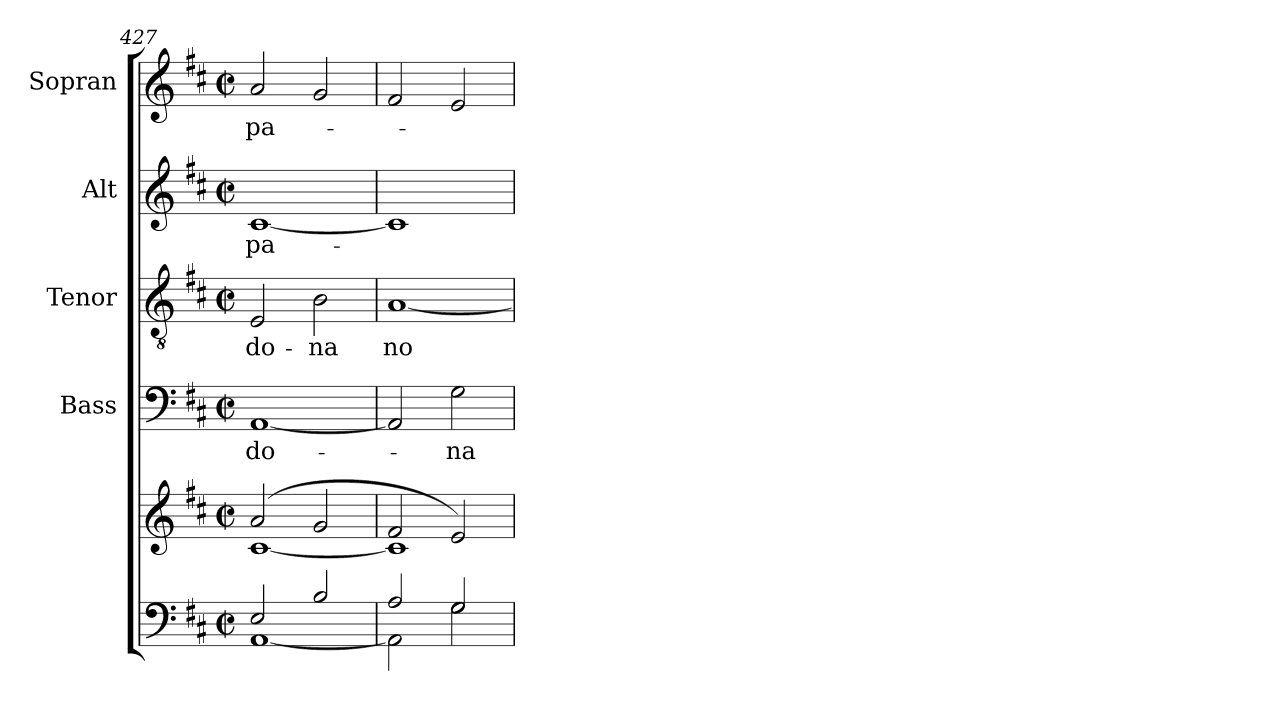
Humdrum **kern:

**kern	**kern	**kern	**text	**kern	**text	**kern	**text	**kern	**text
*part5	*part5	*part4	*part4	*part3	*part3	*part2	*part2	*part1	*part1
*staff6	*staff5	*staff4	*staff4	*staff3	*staff3	*staff2	*staff2	*staff1	*staff1
*	*	*I"Bass	*	*I"Tenor	*	*I"Alt	*	*I"Sopran	*
*	*	*I'B.	*	*I'T.	*	*I'A.	*	*I'S.	*
*clefF4	*clefG2	*clefF4	*	*clefGv2	*	*clefG2	*	*clefG2	*
*k[f#c#]	*k[f#c#]	*k[f#c#]	*	*k[f#c#]	*	*k[f#c#]	*	*k[f#c#]	*
*D:	*D:	*D:	*	*D:	*	*D:	*	*D:	*
*M2/2	*M2/2	*M2/2	*	*M2/2	*	*M2/2	*	*M2/2	*
*met(c|)	*met(c|)	*met(c|)	*	*met(c|)	*	*met(c|)	*	*met(c|)	*
=427	=427	=427	=427	=427	=427	=427	=427	=427	=427
*^	*^	*	*	*	*	*	*	*	*
!	!	!	!	!	!LO:LY:b	!	!LO:LY:b	!	!LO:LY:b	!	!LO:LY:b
2E/	[<1AA	(2a/	[<1c#	[1AA	do-	2E/	do-	[1c#	pa-	2a/	pa-
!	!	!	!	!	!	!	!LO:LY:b	!	!	!	!
2B/	.	2g/	.	.	.	2B\	-na	.	.	2g/	.
=428	=428	=428	=428	=428	=428	=428	=428	=428	=428	=428	=428
!	!	!	!	!	!	!	!LO:LY:b	!	!	!	!
2A/	2AA\]	2f#/	1c#]	2AA/]	.	[1A	no-	1c#]	.	2f#/	.
!	!	!	!	!	!LO:LY:b	!	!	!	!	!	!
2G/	2G\	2e/)	.	2G\	-na	.	.	.	.	2e/	.
*v	*v	*	*	*	*	*	*	*	*	*	*
*	*v	*v	*	*	*	*	*	*	*	*
=	=	=	=	=	=	=	=	=	=
*-	*-	*-	*-	*-	*-	*-	*-	*-	*-
